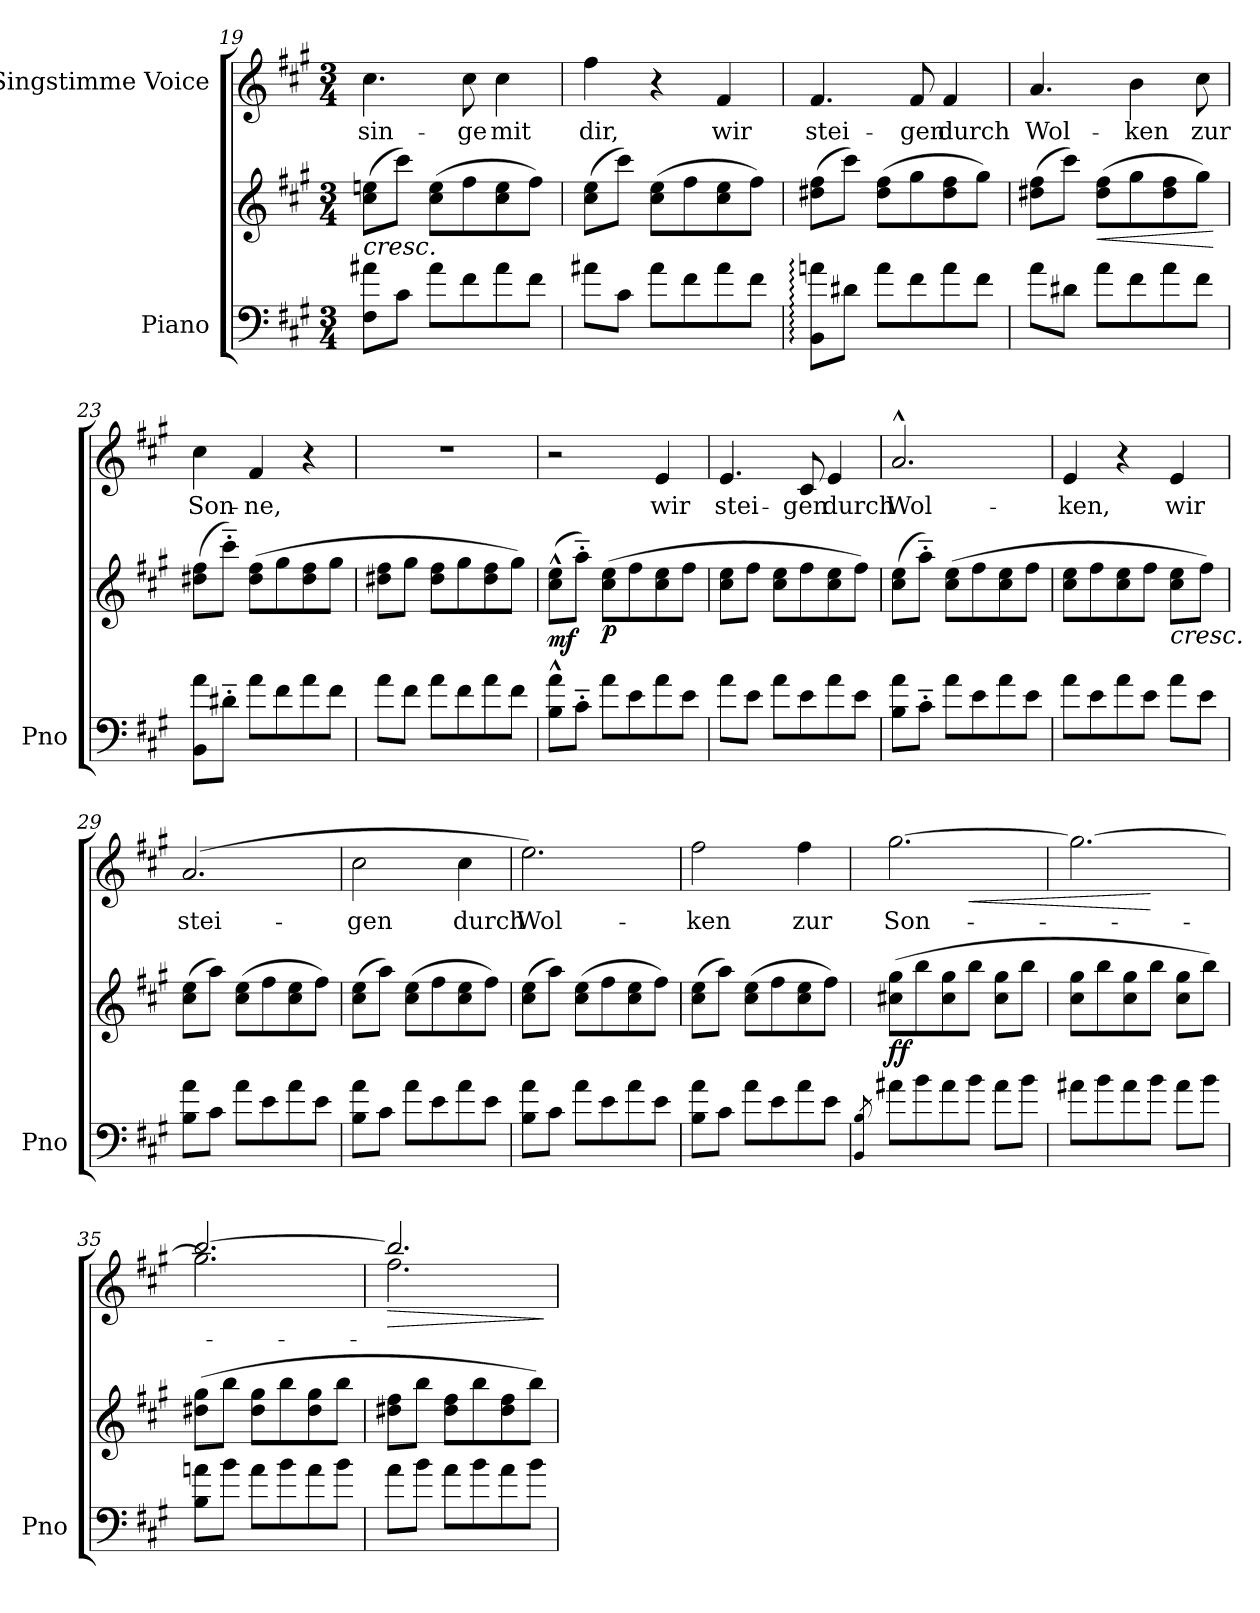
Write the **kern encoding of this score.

**kern	**kern	**dynam	**kern	**text	**dynam
*part2	*part2	*part2	*part1	*part1	*part1
*staff3	*staff2	*staff2/3	*staff1	*staff1	*staff1
*I"Piano	*	*	*I"Singstimme Voice	*	*
*I'Pno	*	*	*	*	*
!!LO:PB:g=z
*clefF4	*clefG2	*	*clefG2	*	*
*k[f#c#g#]	*k[f#c#g#]	*	*k[f#c#g#]	*	*
*M3/4	*M3/4	*	*M3/4	*	*
=19	=19	=19	=19	=19	=19
!	!LO:TX:b:i:t=cresc.	!	!	!	!
!	!	!	!	!LO:LY:b	!
8F#\ 8a#X\L	(8cc#\ 8een\L	.	4.cc#\	sin-	.
8c#\J	8ccc#\J)	.	.	.	.
8a#\L	(8cc#\ 8ee\L	.	.	.	.
!	!	!	!	!LO:LY:b	!
8f#\	8ff#\	.	8cc#\	-ge	.
!	!	!	!	!LO:LY:b	!
8a#\	8cc#\ 8ee\	.	4cc#\	mit	.
8f#\J	8ff#\J)	.	.	.	.
=20	=20	=20	=20	=20	=20
!	!	!	!	!LO:LY:b	!
8a#X\L	(8cc#\ 8ee\L	.	4ff#\	dir,	.
8c#\J	8ccc#\J)	.	.	.	.
8a#\L	(8cc#\ 8ee\L	.	4r	.	.
8f#\	8ff#\	.	.	.	.
!	!	!	!	!LO:LY:b	!
8a#\	8cc#\ 8ee\	.	4f#/	wir	.
8f#\J	8ff#\J)	.	.	.	.
=21	=21	=21	=21	=21	=21
!	!	!	!	!LO:LY:b	!
8BB\: 8an\:L	(8dd#X\ 8ff#\L	.	4.f#/	stei-	.
8d#X\J	8ccc#\J)	.	.	.	.
8a\L	(8dd#\ 8ff#\L	.	.	.	.
!	!	!	!	!LO:LY:b	!
8f#\	8gg#\	.	8f#/	-gen	.
!	!	!	!	!LO:LY:b	!
8a\	8dd#\ 8ff#\	.	4f#/	durch	.
8f#\J	8gg#\J)	.	.	.	.
=22	=22	=22	=22	=22	=22
!	!	!	!	!LO:LY:b	!
8a\L	(8dd#X\ 8ff#\L	.	4.a/	Wol-	.
8d#X\J	8ccc#\J)	.	.	.	.
!	!	!LO:HP:b	!	!	!
8a\L	(8dd#\ 8ff#\L	<	.	.	.
!	!	!	!	!LO:LY:b	!
8f#\	8gg#\	.	4b\	-ken	.
8a\	8dd#\ 8ff#\	.	.	.	.
!	!	!	!	!LO:LY:b	!
8f#\J	8gg#\J)	.	8cc#\	zur	.
.	.	[	.	.	.
=23	=23	=23	=23	=23	=23
!	!	!	!	!LO:LY:b	!
8BB\ 8a\L	(8dd#X\ 8ff#\L	.	4cc#\	Son-	.
8d#X'~\J	8ccc#'~\J)	.	.	.	.
!	!	!	!	!LO:LY:b	!
8a\L	(8dd#\ 8ff#\L	.	4f#/	-ne,	.
8f#\	8gg#\	.	.	.	.
8a\	8dd#\ 8ff#\	.	4r	.	.
8f#\J	8gg#\J	.	.	.	.
!!LO:LB:g=z
=24	=24	=24	=24	=24	=24
8a\L	8dd#X\ 8ff#\L	.	2.r	.	.
8f#\J	8gg#\J	.	.	.	.
8a\L	8dd#\ 8ff#\L	.	.	.	.
8f#\	8gg#\	.	.	.	.
8a\	8dd#\ 8ff#\	.	.	.	.
8f#\J	8gg#\J)	.	.	.	.
!!LO:LB:g=z
=25	=25	=25	=25	=25	=25
!	!	!LO:DY:b	!	!	!
8B\^^ 8a\^^L	(8cc#\^^ 8ee\^^L	mf	2r	.	.
8c#'~\J	8aa'~\J)	.	.	.	.
!	!	!LO:DY:b	!	!	!
8a\L	(8cc#\ 8ee\L	p	.	.	.
8e\	8ff#\	.	.	.	.
!	!	!	!	!LO:LY:b	!
8a\	8cc#\ 8ee\	.	4e/	wir	.
8e\J	8ff#\J	.	.	.	.
=26	=26	=26	=26	=26	=26
!	!	!	!	!LO:LY:b	!
8a\L	8cc#\ 8ee\L	.	4.e/	stei-	.
8e\J	8ff#\J	.	.	.	.
8a\L	8cc#\ 8ee\L	.	.	.	.
!	!	!	!	!LO:LY:b	!
8e\	8ff#\	.	8c#/	-gen	.
!	!	!	!	!LO:LY:b	!
8a\	8cc#\ 8ee\	.	4e/	durch	.
8e\J	8ff#\J)	.	.	.	.
=27	=27	=27	=27	=27	=27
!	!	!	!	!LO:LY:b	!
8B\ 8a\L	(8cc#\ 8ee\L	.	2.a^^/	Wol-	.
8c#'~\J	8aa'~\J)	.	.	.	.
8a\L	(8cc#\ 8ee\L	.	.	.	.
8e\	8ff#\	.	.	.	.
8a\	8cc#\ 8ee\	.	.	.	.
8e\J	8ff#\J	.	.	.	.
=28	=28	=28	=28	=28	=28
!	!	!	!	!LO:LY:b	!
8a\L	8cc#\ 8ee\L	.	4e/	-ken,	.
8e\	8ff#\	.	.	.	.
8a\	8cc#\ 8ee\	.	4r	.	.
8e\J	8ff#\J	.	.	.	.
!	!LO:TX:b:i:t=cresc.	!	!	!	!
!	!	!	!	!LO:LY:b	!
8a\L	8cc#\ 8ee\L	.	4e/	wir	.
8e\J	8ff#\J)	.	.	.	.
=29	=29	=29	=29	=29	=29
!	!	!	!	!LO:LY:b	!
8B\ 8a\L	(8cc#\ 8ee\L	.	(2.a/	stei-	.
8c#\J	8aa\J)	.	.	.	.
8a\L	(8cc#\ 8ee\L	.	.	.	.
8e\	8ff#\	.	.	.	.
8a\	8cc#\ 8ee\	.	.	.	.
8e\J	8ff#\J)	.	.	.	.
!!LO:LB:g=z
=30	=30	=30	=30	=30	=30
!	!	!	!	!LO:LY:b	!
8B\ 8a\L	(8cc#\ 8ee\L	.	2cc#\	-gen	.
8c#\J	8aa\J)	.	.	.	.
8a\L	(8cc#\ 8ee\L	.	.	.	.
8e\	8ff#\	.	.	.	.
!	!	!	!	!LO:LY:b	!
8a\	8cc#\ 8ee\	.	4cc#\	durch	.
8e\J	8ff#\J)	.	.	.	.
=31	=31	=31	=31	=31	=31
!	!	!	!	!LO:LY:b	!
8B\ 8a\L	(8cc#\ 8ee\L	.	2.ee\)	Wol-	.
8c#\J	8aa\J)	.	.	.	.
8a\L	(8cc#\ 8ee\L	.	.	.	.
8e\	8ff#\	.	.	.	.
8a\	8cc#\ 8ee\	.	.	.	.
8e\J	8ff#\J)	.	.	.	.
!!LO:PB:g=z
=32	=32	=32	=32	=32	=32
!	!	!	!	!LO:LY:b	!
8B\ 8a\L	(8cc#\ 8ee\L	.	2ff#\	-ken	.
8c#\J	8aa\J)	.	.	.	.
8a\L	(8cc#\ 8ee\L	.	.	.	.
8e\	8ff#\	.	.	.	.
!	!	!	!	!LO:LY:b	!
8a\	8cc#\ 8ee\	.	4ff#\	zur	.
8e\J	8ff#\J)	.	.	.	.
=33	=33	=33	=33	=33	=33
8qBB/ 8qB/	.	.	.	.	.
!	!	!LO:DY:b	!	!LO:LY:b	!
*	*	*	*^	*	*
8a#X\L	(8cc#X\ 8gg#\L	ff	[2.gg#\	4.ryy	Son-	.
8b\	8bb\	.	.	.	.	.
8a#\	8cc#\ 8gg#\	.	.	.	.	.
!	!	!	!	!	!	!LO:HP:b
8b\J	8bb\J	.	.	4.ryy	.	<
8a#\L	8cc#\ 8gg#\L	.	.	.	.	.
8b\J	8bb\J	.	.	.	.	.
=34	=34	=34	=34	=34	=34	=34
8a#X\L	8cc#\ 8gg#\L	.	2.gg#\_	4.ryy	.	.
8b\	8bb\	.	.	.	.	.
8a#\	8cc#\ 8gg#\	.	.	.	.	.
8b\J	8bb\J	.	.	4.ryy	.	[
8a#\L	8cc#\ 8gg#\L	.	.	.	.	.
8b\J	8bb\J)	.	.	.	.	.
=35	=35	=35	=35	=35	=35	=35
8B\ 8an\L	(8dd#X\ 8gg#\L	.	[2.bb/	2.gg#\]	.	.
8b\J	8bb\J	.	.	.	.	.
8a\L	8dd#\ 8gg#\L	.	.	.	.	.
8b\	8bb\	.	.	.	.	.
8a\	8dd#\ 8gg#\	.	.	.	.	.
8b\J	8bb\J	.	.	.	.	.
=36	=36	=36	=36	=36	=36	=36
!	!	!	!	!	!	!LO:HP:b
8a\L	8dd#X\ 8ff#\L	.	2.bb/]	2.ff#\	.	>
8b\J	8bb\J	.	.	.	.	.
8a\L	8dd#\ 8ff#\L	.	.	.	.	.
8b\	8bb\	.	.	.	.	.
8a\	8dd#\ 8ff#\	.	.	.	.	.
8b\J	8bb\J)	.	.	.	.	.
*	*	*	*v	*v	*	*
.	.	.	.	.	]
=	=	=	=	=	=
*-	*-	*-	*-	*-	*-
